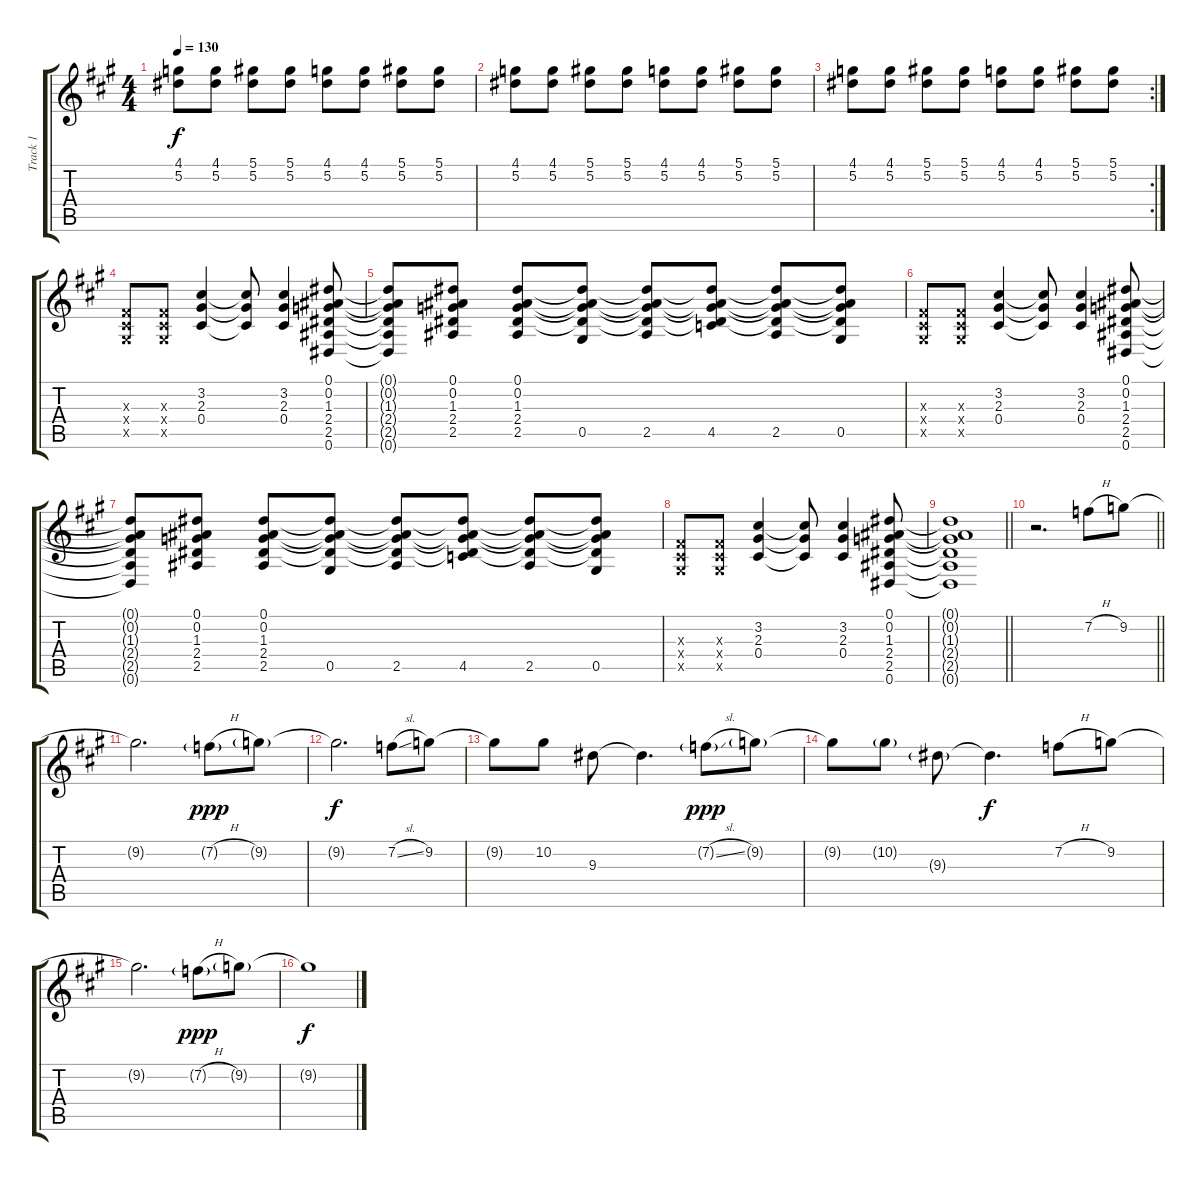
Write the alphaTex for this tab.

\track ("Track 1" "Track 1") {instrument overdrivenguitar}
\staff {score tabs}
\tuning (Eb4 Bb3 Gb3 Db3 Ab2 Eb2) {hide}
\ts (4 4)
\tempo 130
\clef g2
\ks a
(4.1 5.2).8{dy f} (4.1 5.2).8 (5.1 5.2).8 (5.1 5.2).8 (4.1 5.2).8 (4.1 5.2).8 (5.1 5.2).8 (5.1 5.2).8 |
(4.1 5.2).8 (4.1 5.2).8 (5.1 5.2).8 (5.1 5.2).8 (4.1 5.2).8 (4.1 5.2).8 (5.1 5.2).8 (5.1 5.2).8 |
\rc 2
(4.1 5.2).8 (4.1 5.2).8 (5.1 5.2).8 (5.1 5.2).8 (4.1 5.2).8 (4.1 5.2).8 (5.1 5.2).8 (5.1 5.2).8 |
(0.3{x} 0.4{x} 0.5{x}).8 (0.3{x} 0.4{x} 0.5{x}).8 (3.2 2.3 0.4).4 (3.2{t} 2.3{t} 0.4{t}).8 (3.2 2.3 0.4).4 (0.1 0.2 1.3 2.4 2.5 0.6).8 |
(0.1{t} 0.2{t} 1.3{t} 2.4{t} 2.5{t} 0.6{t}).8 (0.1 0.2 1.3 2.4 2.5).8 (0.1 0.2 1.3 2.4 2.5).8 (0.1{t} 0.2{t} 1.3{t} 2.4{t} 0.5).8 (0.1{t} 0.2{t} 1.3{t} 2.4{t} 2.5).8 (0.1{t} 0.2{t} 1.3{t} 2.4{t} 4.5).8 (0.1{t} 0.2{t} 1.3{t} 2.4{t} 2.5).8 (0.1{t} 0.2{t} 1.3{t} 2.4{t} 0.5).8 |
(0.3{x} 0.4{x} 0.5{x}).8 (0.3{x} 0.4{x} 0.5{x}).8 (3.2 2.3 0.4).4 (3.2{t} 2.3{t} 0.4{t}).8 (3.2 2.3 0.4).4 (0.1 0.2 1.3 2.4 2.5 0.6).8 |
(0.1{t} 0.2{t} 1.3{t} 2.4{t} 2.5{t} 0.6{t}).8 (0.1 0.2 1.3 2.4 2.5).8 (0.1 0.2 1.3 2.4 2.5).8 (0.1{t} 0.2{t} 1.3{t} 2.4{t} 0.5).8 (0.1{t} 0.2{t} 1.3{t} 2.4{t} 2.5).8 (0.1{t} 0.2{t} 1.3{t} 2.4{t} 4.5).8 (0.1{t} 0.2{t} 1.3{t} 2.4{t} 2.5).8 (0.1{t} 0.2{t} 1.3{t} 2.4{t} 0.5).8 |
(0.3{x} 0.4{x} 0.5{x}).8 (0.3{x} 0.4{x} 0.5{x}).8 (3.2 2.3 0.4).4 (3.2{t} 2.3{t} 0.4{t}).8 (3.2 2.3 0.4).4 (0.1 0.2 1.3 2.4 2.5 0.6).8 |
\barLineRight lightlight
(0.1{t} 0.2{t} 1.3{t} 2.4{t} 2.5{t} 0.6{t}).1 |
\barLineRight lightlight
r.2{d} 7.2{h}.8 9.2.8 |
9.2{t}.2{d} 7.2{h g}.8{dy ppp} 9.2{g}.8 |
9.2{t}.2{d dy f} 7.2{sl}.8 9.2.8 |
9.2{t}.8 10.2.8 9.3.8 9.3{t}.4{d} 7.2{sl g}.8{dy ppp} 9.2{g}.8 |
9.2{t}.8 10.2{g}.8 9.3{g}.8 9.3{t}.4{d dy f} 7.2{h}.8 9.2.8 |
9.2{t}.2{d} 7.2{h g}.8{dy ppp} 9.2{g}.8 |
9.2{t}.1{dy f}
